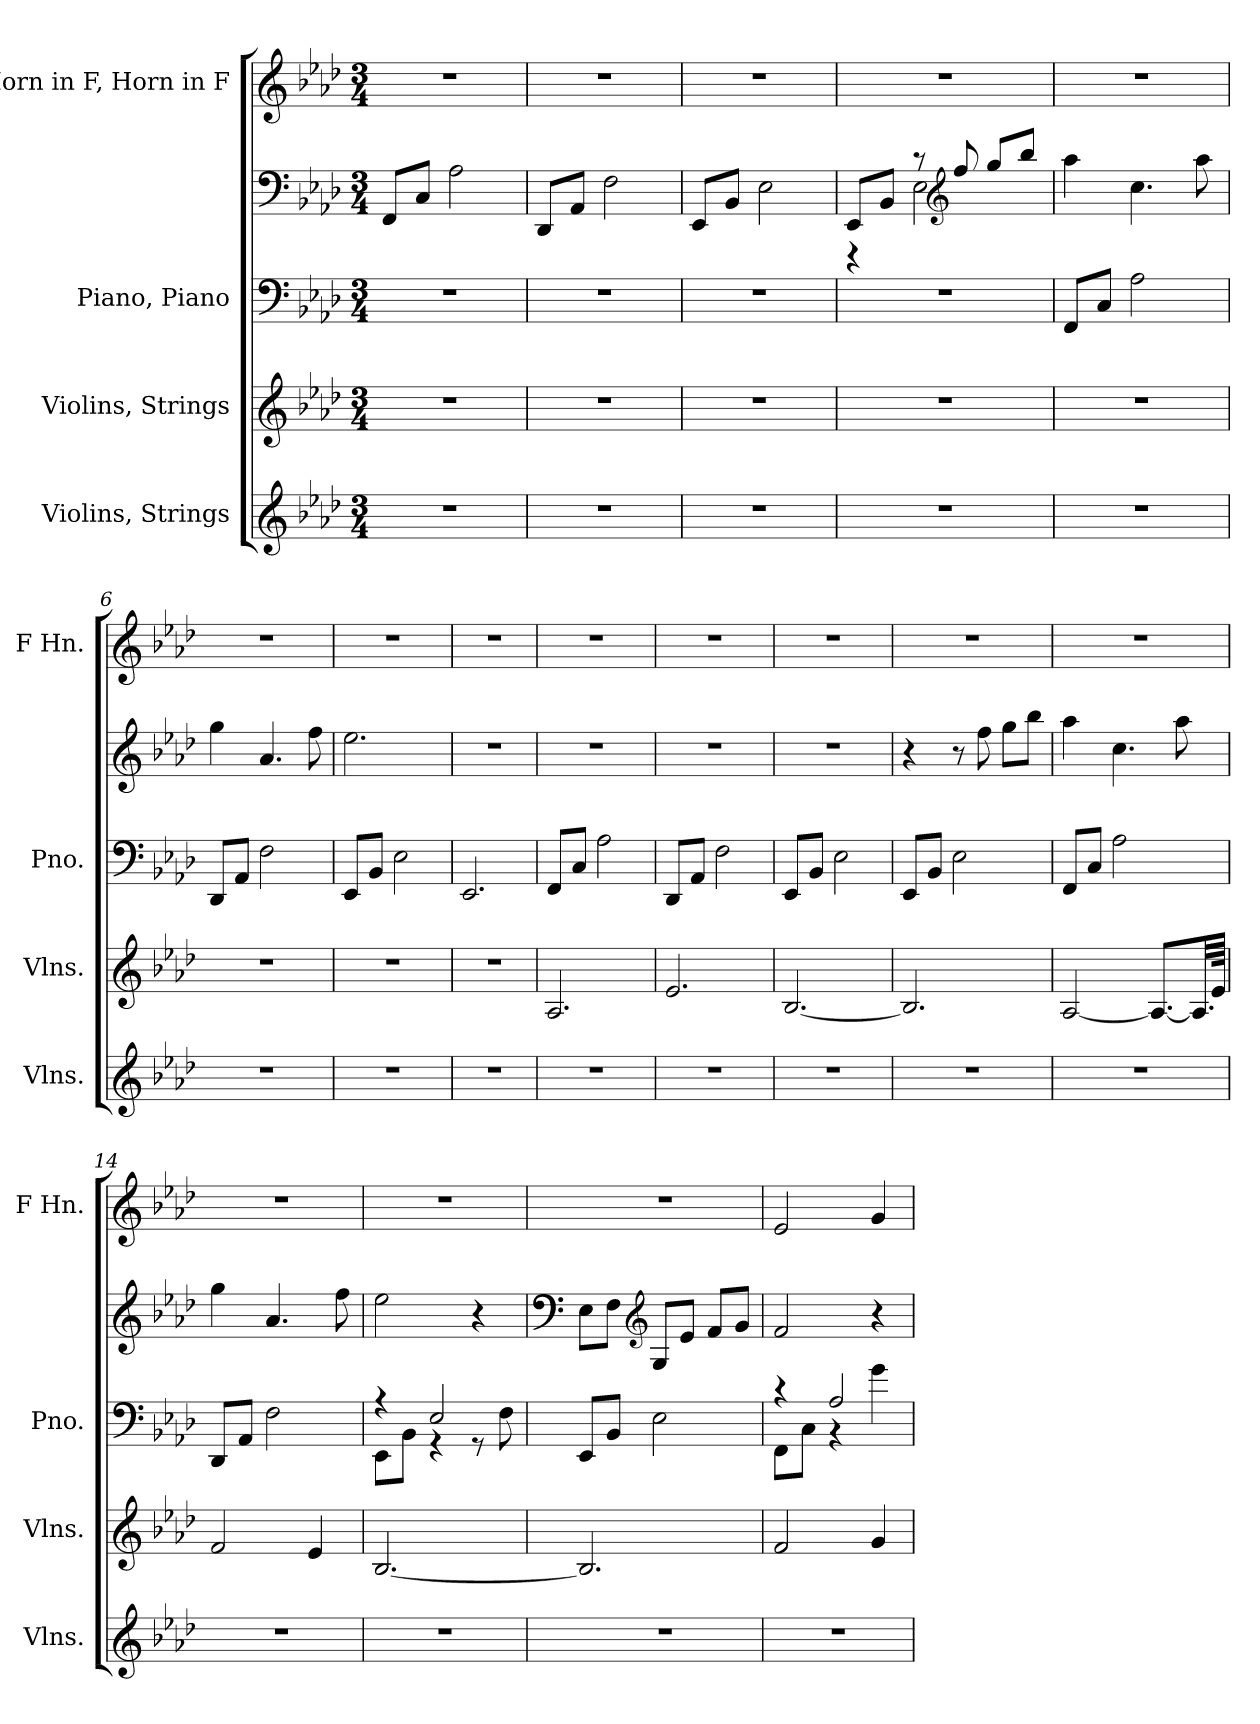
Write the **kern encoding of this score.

**kern	**kern	**kern	**kern	**kern
*part4	*part3	*part2	*part2	*part1
*staff5	*staff4	*staff3	*staff2	*staff1
*I"Violins, Strings	*I"Violins, Strings	*I"Piano, Piano	*	*I"Horn in F, Horn in F
*I'Vlns.	*I'Vlns.	*I'Pno.	*	*I'F Hn.
*clefG2	*clefG2	*clefF4	*clefF4	*clefG2
*	*	*	*	*ITrd4c7
*k[b-e-a-d-]	*k[b-e-a-d-]	*k[b-e-a-d-]	*k[b-e-a-d-]	*k[b-e-a-d-g-]
*M3/4	*M3/4	*M3/4	*M3/4	*M3/4
*MM80	*MM80	*MM80	*MM80	*MM80
=1	=1	=1	=1	=1
2.r	2.r	2.r	8FF/L	2.r
.	.	.	8C/J	.
.	.	.	2A-\	.
=2	=2	=2	=2	=2
2.r	2.r	2.r	8DD-/L	2.r
.	.	.	8AA-/J	.
.	.	.	2F\	.
=3	=3	=3	=3	=3
2.r	2.r	2.r	8EE-/L	2.r
.	.	.	8BB-/J	.
.	.	.	2E-\	.
=4	=4	=4	=4	=4
*	*	*	*^	*
2.r	2.r	2.r	8EE-/L	4r	2.r
.	.	.	8BB-/J	.	.
.	.	.	8r	2E-\	.
*	*	*	*clefG2	*	*
.	.	.	8ff/	.	.
.	.	.	8gg/L	.	.
.	.	.	8bb-/J	.	.
*	*	*	*v	*v	*
=5	=5	=5	=5	=5
2.r	2.r	8FF/L	4aa-\	2.r
.	.	8C/J	.	.
.	.	2A-\	4.cc\	.
.	.	.	8aa-\	.
=6	=6	=6	=6	=6
2.r	2.r	8DD-/L	4gg\	2.r
.	.	8AA-/J	.	.
.	.	2F\	4.a-/	.
.	.	.	8ff\	.
=7	=7	=7	=7	=7
2.r	2.r	8EE-/L	2.ee-\	2.r
.	.	8BB-/J	.	.
.	.	2E-\	.	.
!!LO:LB:g=z
=8	=8	=8	=8	=8
2.r	2.r	2.EE-/	2.r	2.r
=9	=9	=9	=9	=9
2.r	2.A-/	8FF/L	2.r	2.r
.	.	8C/J	.	.
.	.	2A-\	.	.
=10	=10	=10	=10	=10
2.r	2.e-/	8DD-/L	2.r	2.r
.	.	8AA-/J	.	.
.	.	2F\	.	.
=11	=11	=11	=11	=11
2.r	[2.B-/	8EE-/L	2.r	2.r
.	.	8BB-/J	.	.
.	.	2E-\	.	.
=12	=12	=12	=12	=12
2.r	2.B-/]	8EE-/L	4r	2.r
.	.	8BB-/J	.	.
.	.	2E-\	8r	.
.	.	.	8ff\	.
.	.	.	8gg\L	.
.	.	.	8bb-\J	.
=13	=13	=13	=13	=13
2.r	[2A-/	8FF/L	4aa-\	2.r
.	.	8C/J	.	.
.	.	2A-\	4.cc\	.
.	8.A-/L_	.	.	.
.	.	.	8aa-\	.
.	32.A-/LL]	.	.	.
.	64e-/JJJk	.	.	.
=14	=14	=14	=14	=14
2.r	2f/	8DD-/L	4gg\	2.r
.	.	8AA-/J	.	.
.	.	2F\	4.a-/	.
.	4e-/	.	.	.
.	.	.	8ff\	.
=15	=15	=15	=15	=15
*	*	*^	*	*
2.r	[2.B-/	4r	8EE-\L	2ee-\	2.r
.	.	.	8BB-\J	.	.
.	.	2E-/	4r	.	.
.	.	.	8r	4r	.
.	.	.	8F\	.	.
*	*	*v	*v	*	*
!!LO:PB:g=z
=16	=16	=16	=16	=16
*	*	*	*clefF4	*
2.r	2.B-/]	8EE-/L	8E-\L	2.r
.	.	8BB-/J	8F\J	.
*	*	*	*clefG2	*
.	.	2E-\	8G/L	.
.	.	.	8e-/J	.
.	.	.	8f/L	.
.	.	.	8g/J	.
=17	=17	=17	=17	=17
*	*	*^	*	*
2.r	2f/	4r	8FF\L	2f/	2A-/
.	.	.	8C\J	.	.
.	.	2A-/	4r	.	.
.	4g/	.	4g\	4r	4c/
*	*	*v	*v	*	*
=	=	=	=	=
*-	*-	*-	*-	*-
